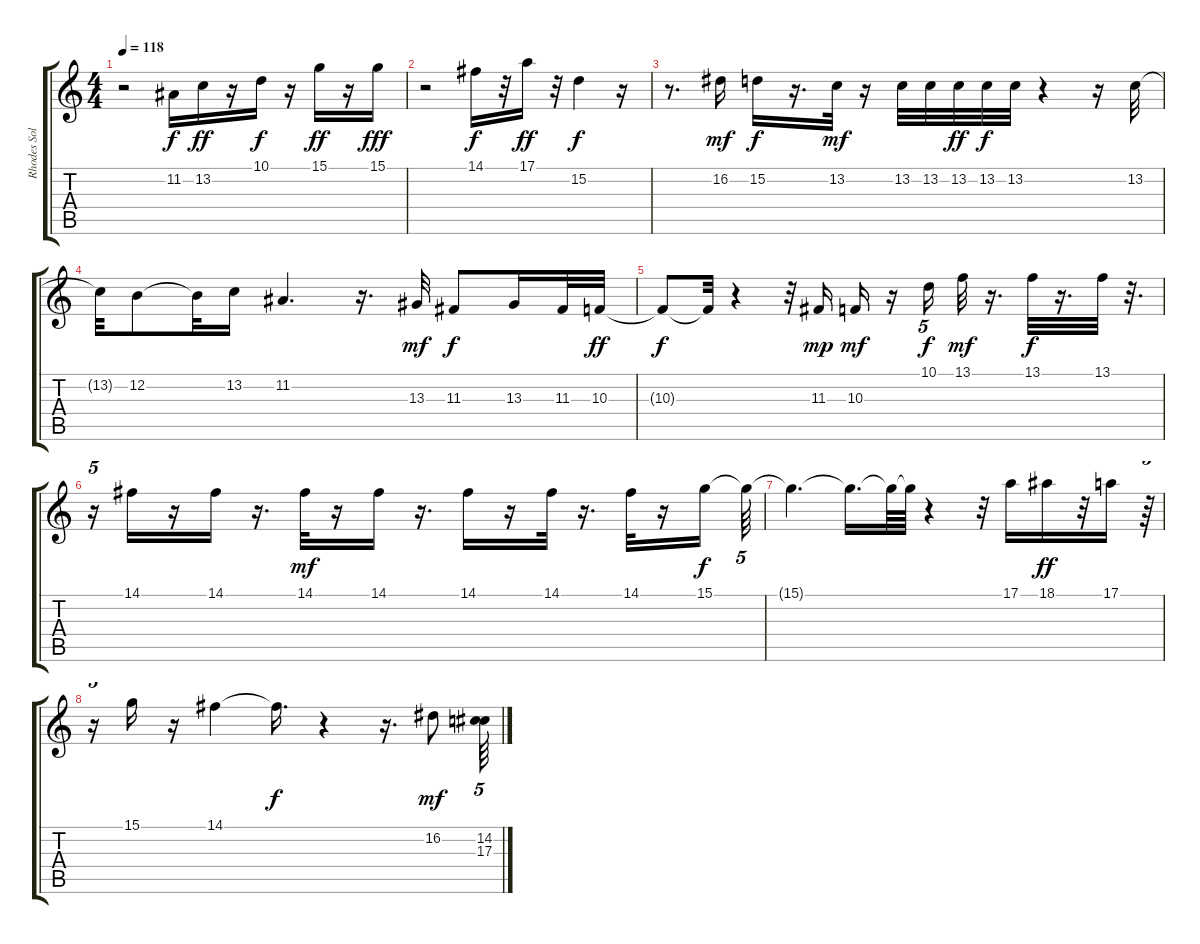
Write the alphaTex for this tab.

\track ("Rhodes Solo" "Rhodes Sol") {instrument electricpiano1}
\staff {score tabs}
\tuning (E4 B3 G3 D3 A2 E2) {hide}
\ts (4 4)
\tempo 118
\clef g2
\ks c
r.2{dy f} 11.2.16 13.2.16{dy ff} r.16 10.1.16{dy f} r.16 15.1.16{dy ff} r.16 15.1.16{dy fff} |
r.2 14.1.16{dy f} r.32 17.1.16{dy ff} r.32 15.2.4{dy f} r.16 |
r.8{d} 16.2.16{dy mf} 15.2.16{dy f} r.16{d} 13.2.32{dy mf} r.16 13.2.32 13.2.32 13.2.32{dy ff} 13.2.32{dy f} 13.2.32 r.4 r.16 13.2.32 |
13.2{t}.32 12.2.8 12.2{t}.32 13.2.16 11.2.4{d} r.16{d} 13.3.32{dy mf} 11.3.8{dy f} 13.3.16 11.3.32 10.3.32{dy ff} |
10.3{t}.8{dy f} 10.3{t}.32 r.4 r.32 11.3.16{dy mp} 10.3.16{dy mf} r.16 10.1.16{tu (5 4) dy f} 13.1.32{dy mf} r.16{d} 13.1.32{dy f} r.16{d} 13.1.32 r.32{d} |
r.16{tu (5 4)} 14.1.16 r.16 14.1.16 r.16{d} 14.1.32{dy mf} r.16 14.1.16 r.16{d} 14.1.16 r.16 14.1.32 r.16{d} 14.1.32 r.16 15.1.16{dy f} 15.1{t}.64{tu (5 4)} |
15.1{t}.4{d} 15.1{t}.16{d} 15.1{t}.64 15.1{t}.64 r.4 r.32 17.1.16 18.1.16{dy ff} r.32 17.1.16 r.64{tu (5 4)} |
r.16{tu (5 4)} 15.1.16 r.16 14.1.4 14.1{t}.16{d dy f} r.4 r.16{d} 16.2.8{dy mf} (14.2 17.3).64{tu (5 4)}
